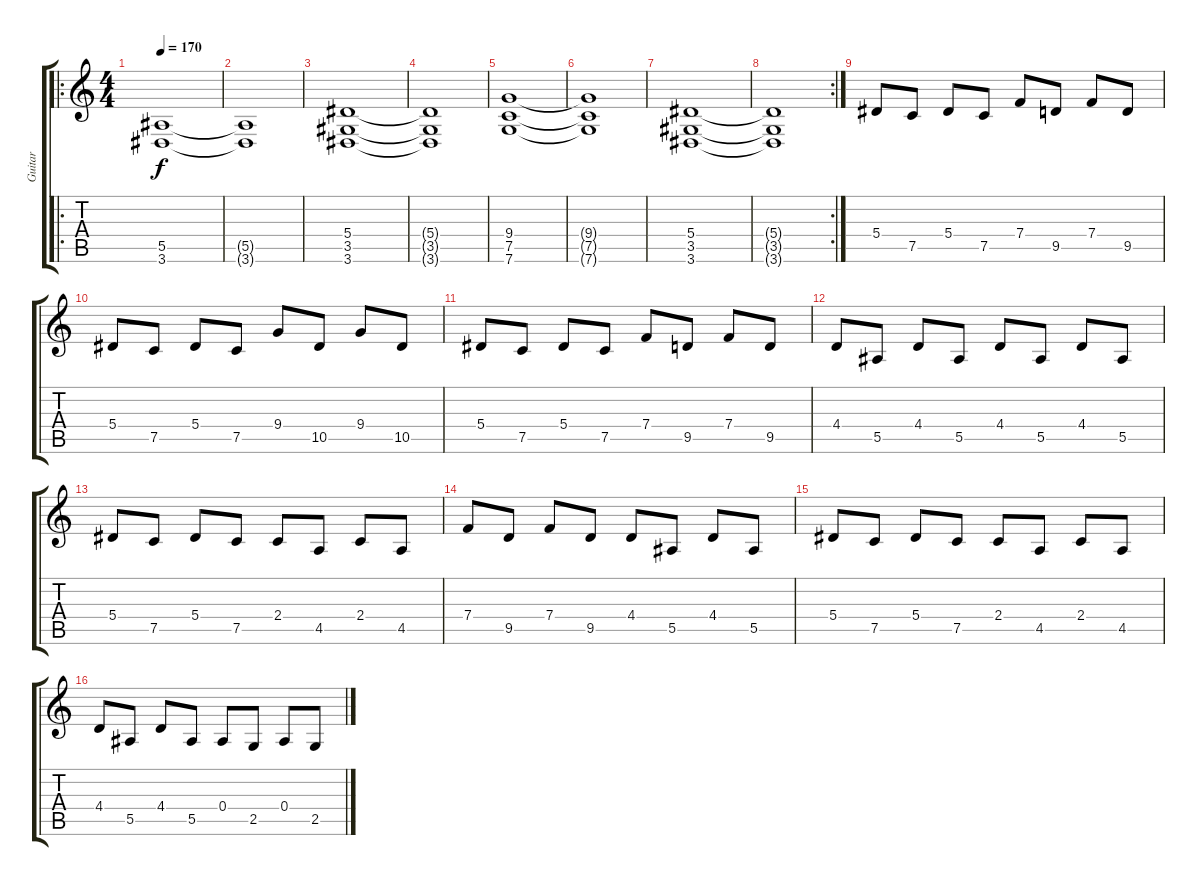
\track ("Guitar" "Guitar") {instrument overdrivenguitar}
\staff {score tabs}
\tuning (C4 G3 Eb3 Bb2 F2 C2) {hide}
\ro
\ts (4 4)
\tempo 170
\clef g2
\ks c
(5.5 3.6).1{dy f} |
(5.5{t} 3.6{t}).1 |
(5.4 3.5 3.6).1 |
(5.4{t} 3.5{t} 3.6{t}).1 |
(9.4 7.5 7.6).1 |
(9.4{t} 7.5{t} 7.6{t}).1 |
(5.4 3.5 3.6).1 |
\rc 2
(5.4{t} 3.5{t} 3.6{t}).1 |
5.4.8 7.5.8 5.4.8 7.5.8 7.4.8 9.5.8 7.4.8 9.5.8 |
5.4.8 7.5.8 5.4.8 7.5.8 9.4.8 10.5.8 9.4.8 10.5.8 |
5.4.8 7.5.8 5.4.8 7.5.8 7.4.8 9.5.8 7.4.8 9.5.8 |
4.4.8 5.5.8 4.4.8 5.5.8 4.4.8 5.5.8 4.4.8 5.5.8 |
5.4.8 7.5.8 5.4.8 7.5.8 2.4.8 4.5.8 2.4.8 4.5.8 |
7.4.8 9.5.8 7.4.8 9.5.8 4.4.8 5.5.8 4.4.8 5.5.8 |
5.4.8 7.5.8 5.4.8 7.5.8 2.4.8 4.5.8 2.4.8 4.5.8 |
4.4.8 5.5.8 4.4.8 5.5.8 0.4.8 2.5.8 0.4.8 2.5.8
